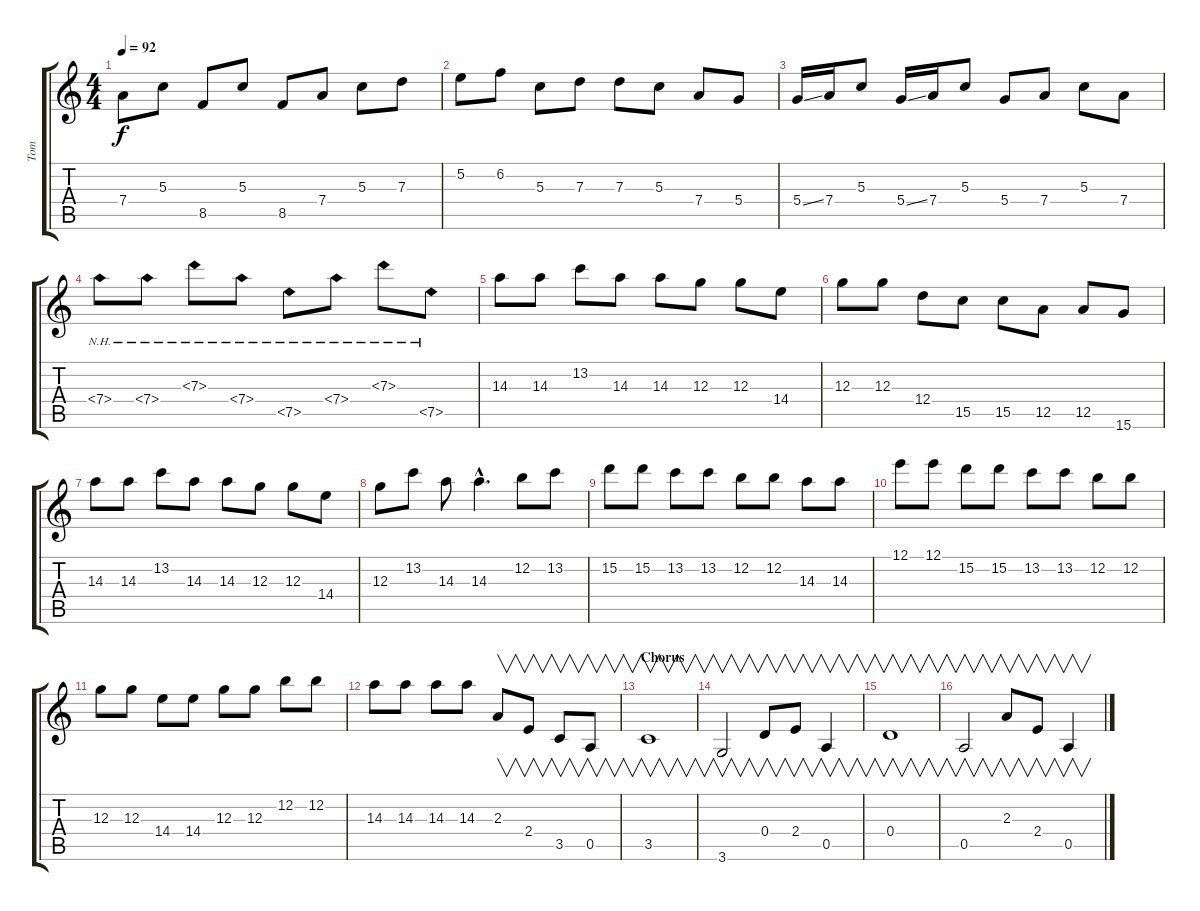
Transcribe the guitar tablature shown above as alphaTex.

\track ("Tom" "Tom") {instrument distortionguitar}
\staff {score tabs}
\tuning (E4 B3 G3 D3 A2 E2) {hide}
\ts (4 4)
\tempo 92
\clef g2
\ks c
7.4.8{dy f} 5.3.8 8.5.8 5.3.8 8.5.8 7.4.8 5.3.8 7.3.8 |
5.2.8 6.2.8 5.3.8 7.3.8 7.3.8 5.3.8 7.4.8 5.4.8 |
5.4{ss}.16 7.4.16 5.3.8 5.4{ss}.16 7.4.16 5.3.8 5.4.8 7.4.8 5.3.8 7.4.8 |
7.4{nh}.8 7.4{nh}.8 7.3{nh}.8 7.4{nh}.8 7.5{nh}.8 7.4{nh}.8 7.3{nh}.8 7.5{nh}.8 |
14.3.8 14.3.8 13.2.8 14.3.8 14.3.8 12.3.8 12.3.8 14.4.8 |
12.3.8 12.3.8 12.4.8 15.5.8 15.5.8 12.5.8 12.5.8 15.6.8 |
14.3.8 14.3.8 13.2.8 14.3.8 14.3.8 12.3.8 12.3.8 14.4.8 |
12.3.8 13.2.8 14.3.8 14.3{hac}.4{d} 12.2.8 13.2.8 |
15.2.8 15.2.8 13.2.8 13.2.8 12.2.8 12.2.8 14.3.8 14.3.8 |
12.1.8 12.1.8 15.2.8 15.2.8 13.2.8 13.2.8 12.2.8 12.2.8 |
12.3.8 12.3.8 14.4.8 14.4.8 12.3.8 12.3.8 12.2.8 12.2.8 |
14.3.8 14.3.8 14.3.8 14.3.8 2.3.8{v} 2.4.8{v} 3.5.8{v} 0.5.8{v} |
\section ("" "Chorus")
3.5.1{v} |
3.6.2{v} 0.4.8{v} 2.4.8{v} 0.5.4{v} |
0.4.1{v} |
0.5.2{v} 2.3.8{v} 2.4.8{v} 0.5.4{v}
